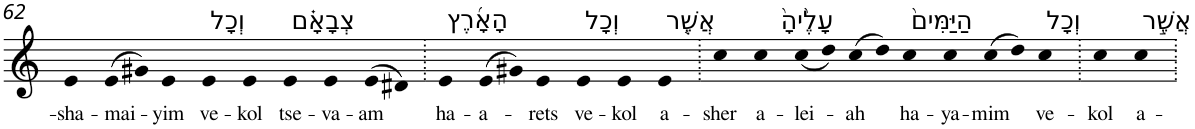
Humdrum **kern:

**kern	**text
*part1	*part1
*staff1	*staff1
*I"Piano	*
*I'Pno	*
!!LO:PB:g=z
*clefG2	*
*k[]	*
=62	=62
!	!LO:LY:b
4e	-sha-
!	!LO:LY:b
(>8e	-mai-
8g#X)	.
!	!LO:LY:b
4e	-yim
!LO:TX:a:t=וְכָל	!
!	!LO:LY:b
4e	ve-
!	!LO:LY:b
4e	-kol
!LO:TX:a:t=צְבָאָ֗ם	!
!	!LO:LY:b
4e	tse-
!	!LO:LY:b
4e	-va-
!	!LO:LY:b
(>8e	-am
8d#X)	.
=63.	=63.
!LO:TX:a:t=הָאָ֜רֶץ	!
!	!LO:LY:b
4e	ha-
!	!LO:LY:b
(>8e	-a-
8g#X)	.
!	!LO:LY:b
4e	-rets
!LO:TX:a:t=וְכָל	!
!	!LO:LY:b
4e	ve-
!	!LO:LY:b
4e	-kol
!LO:TX:a:t=אֲשֶׁ֤ר	!
!	!LO:LY:b
4e	a-
=64.	=64.
!	!LO:LY:b
4cc	-sher
!LO:TX:a:t=עָלֶ֙יהָ֙	!
!	!LO:LY:b
4cc	a-
!	!LO:LY:b
(<8cc	-lei-
8dd)	.
!	!LO:LY:b
(>8cc	-ah
8dd)	.
!LO:TX:a:t=הַיַּמִּים֙	!
!	!LO:LY:b
4cc	ha-
!	!LO:LY:b
4cc	-ya-
!	!LO:LY:b
(>8cc	-mim
8dd)	.
!LO:TX:a:t=וְכָל	!
!	!LO:LY:b
4cc	ve-
=65.	=65.
!	!LO:LY:b
4cc	-kol
!LO:TX:a:t=אֲשֶׁ֣ר	!
!	!LO:LY:b
4cc	a-
=.	=.
*-	*-
